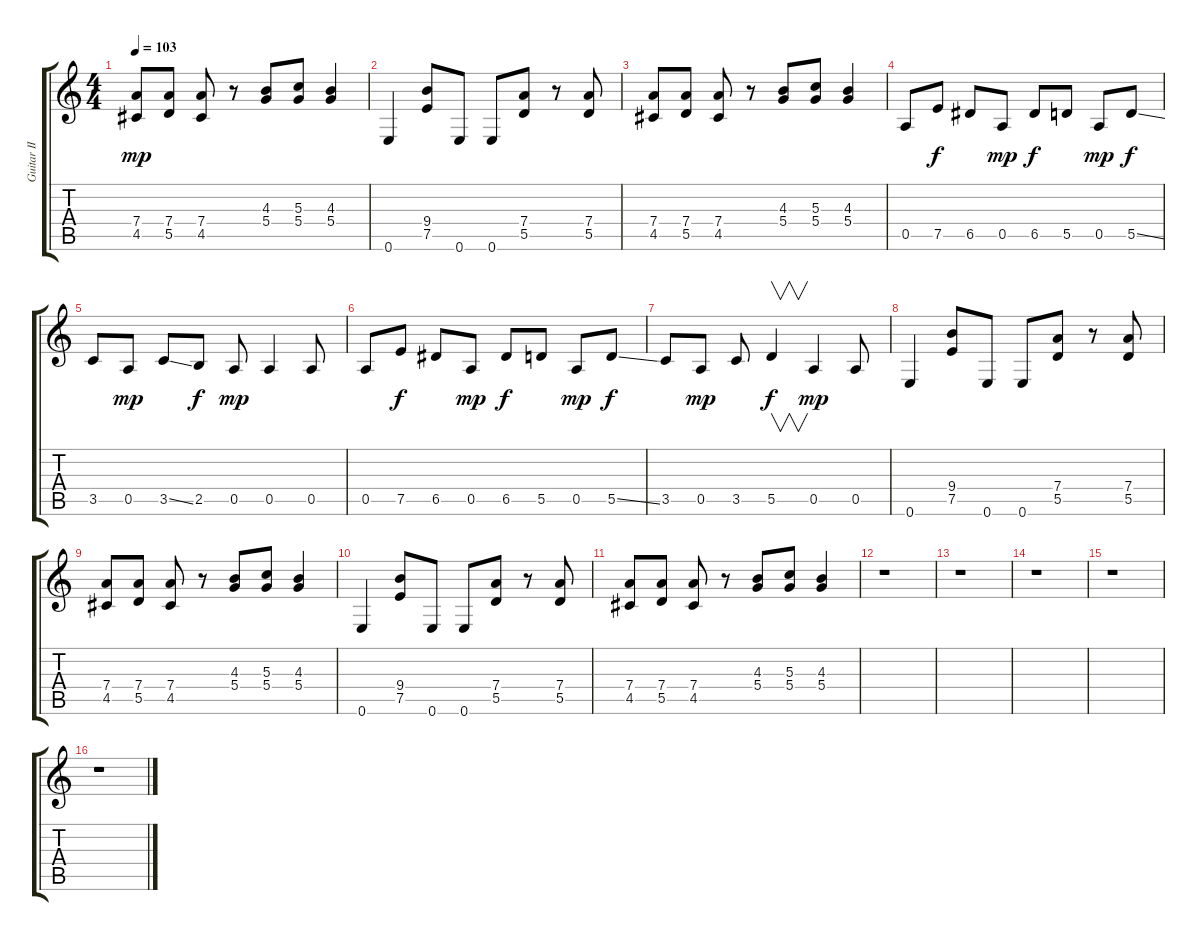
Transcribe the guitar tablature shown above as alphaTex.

\track ("Guitar II" "Guitar II") {instrument distortionguitar}
\staff {score tabs}
\tuning (E4 B3 G3 D3 A2 E2) {hide}
\ts (4 4)
\tempo 103
\clef g2
\ks c
(7.4 4.5).8{dy mp} (7.4 5.5).8 (7.4 4.5).8 r.8 (4.3 5.4).8 (5.3 5.4).8 (4.3 5.4).4 |
0.6.4 (9.4 7.5).8 0.6.8 0.6.8 (7.4 5.5).8 r.8 (7.4 5.5).8 |
(7.4 4.5).8 (7.4 5.5).8 (7.4 4.5).8 r.8 (4.3 5.4).8 (5.3 5.4).8 (4.3 5.4).4 |
0.5.8 7.5.8{dy f} 6.5.8 0.5.8{dy mp} 6.5.8{dy f} 5.5.8 0.5.8{dy mp} 5.5{ss}.8{dy f} |
3.5.8 0.5.8{dy mp} 3.5{ss}.8 2.5.8{dy f} 0.5.8{dy mp} 0.5.4 0.5.8 |
0.5.8 7.5.8{dy f} 6.5.8 0.5.8{dy mp} 6.5.8{dy f} 5.5.8 0.5.8{dy mp} 5.5{ss}.8{dy f} |
3.5.8 0.5.8{dy mp} 3.5.8 5.5.4{v dy f} 0.5.4{dy mp} 0.5.8 |
0.6.4 (9.4 7.5).8 0.6.8 0.6.8 (7.4 5.5).8 r.8 (7.4 5.5).8 |
(7.4 4.5).8 (7.4 5.5).8 (7.4 4.5).8 r.8 (4.3 5.4).8 (5.3 5.4).8 (4.3 5.4).4 |
0.6.4 (9.4 7.5).8 0.6.8 0.6.8 (7.4 5.5).8 r.8 (7.4 5.5).8 |
(7.4 4.5).8 (7.4 5.5).8 (7.4 4.5).8 r.8 (4.3 5.4).8 (5.3 5.4).8 (4.3 5.4).4 |
r.1 |
r.1 |
r.1 |
r.1 |
r.1
